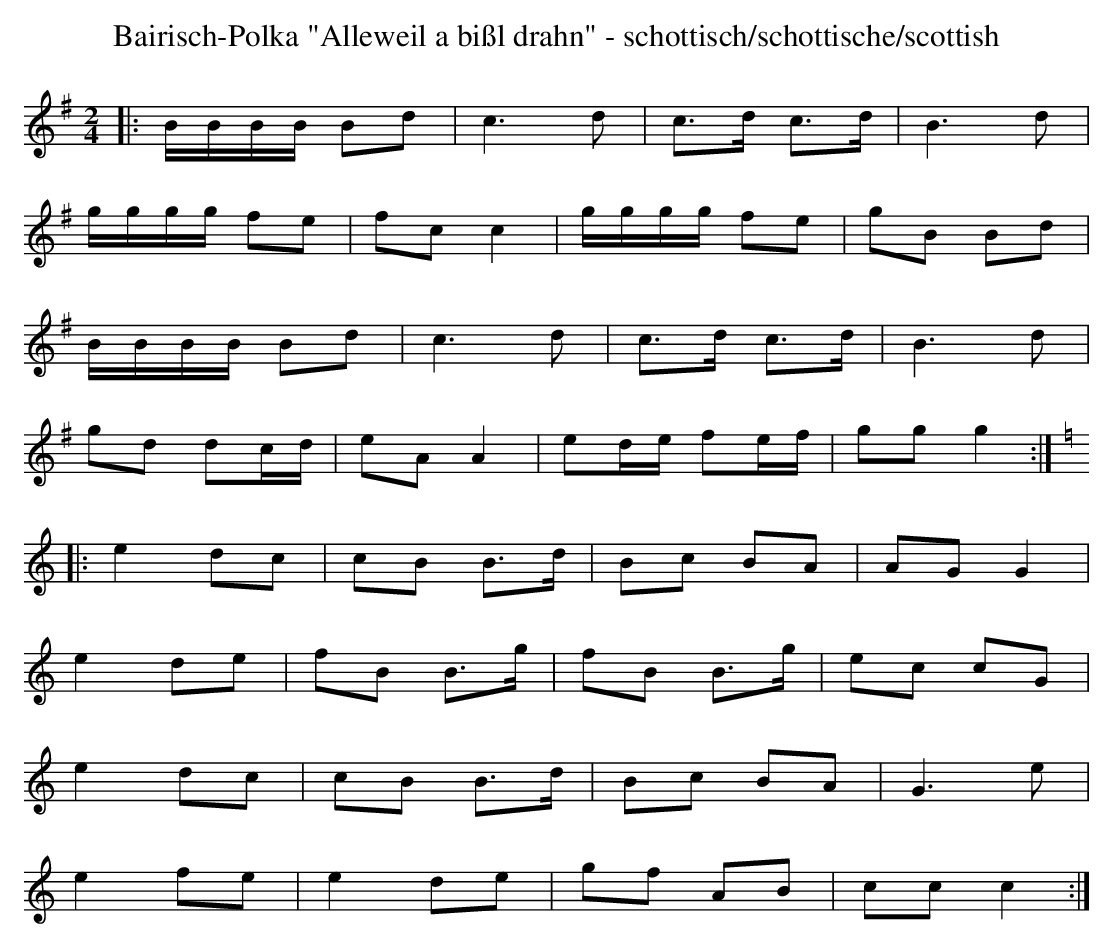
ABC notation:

X:1
T:Bairisch-Polka "Alleweil a bißl drahn" - schottisch/schottische/scottish
M:2/4
L:1/16
K:G
|:BBBB B2d2|c6d2|c3d c3d|B6d2|
gggg f2e2|f2c2c4|gggg f2e2|g2B2 B2d2|
BBBB B2d2|c6d2|c3d c3d|B6d2|
g2d2 d2cd|e2A2A4|e2de f2ef|g2g2g4:|
K:C
|:e4d2c2|c2B2 B3d|B2c2 B2A2|A2G2G4|
e4d2e2|f2B2 B3g|f2B2 B3g|e2c2 c2G2|
e4d2c2|c2B2 B3d|B2c2 B2A2|G6e2|
e4f2e2|e4d2e2|g2f2 A2B2|c2c2c4:|
